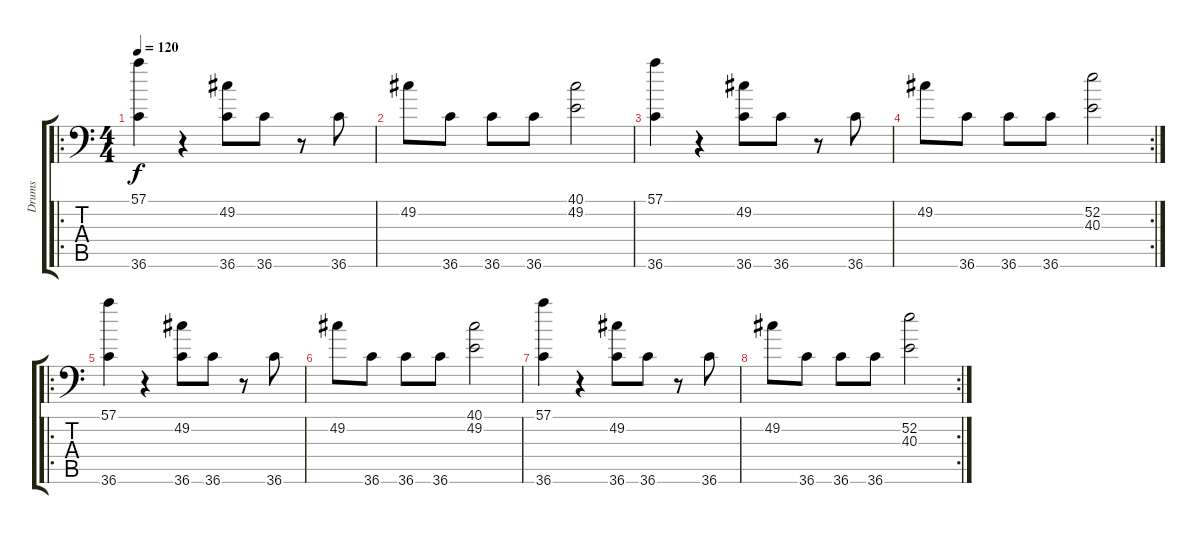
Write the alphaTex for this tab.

\track ("Drums" "Drums") {instrument acousticgrandpiano}
\staff {score tabs}
\tuning (C-1 C-1 C-1 C-1 C-1 C-1) {hide}
\ro
\ts (4 4)
\tempo 120
\clef f4
\ks c
(57.1 36.6).4{dy f} r.4 (49.2 36.6).8 36.6.8 r.8 36.6.8 |
49.2.8 36.6.8 36.6.8 36.6.8 (40.1 49.2).2 |
(57.1 36.6).4 r.4 (49.2 36.6).8 36.6.8 r.8 36.6.8 |
\rc 2
49.2.8 36.6.8 36.6.8 36.6.8 (52.2 40.3).2 |
\ro
(57.1 36.6).4 r.4 (49.2 36.6).8 36.6.8 r.8 36.6.8 |
49.2.8 36.6.8 36.6.8 36.6.8 (40.1 49.2).2 |
(57.1 36.6).4 r.4 (49.2 36.6).8 36.6.8 r.8 36.6.8 |
\rc 2
49.2.8 36.6.8 36.6.8 36.6.8 (52.2 40.3).2
